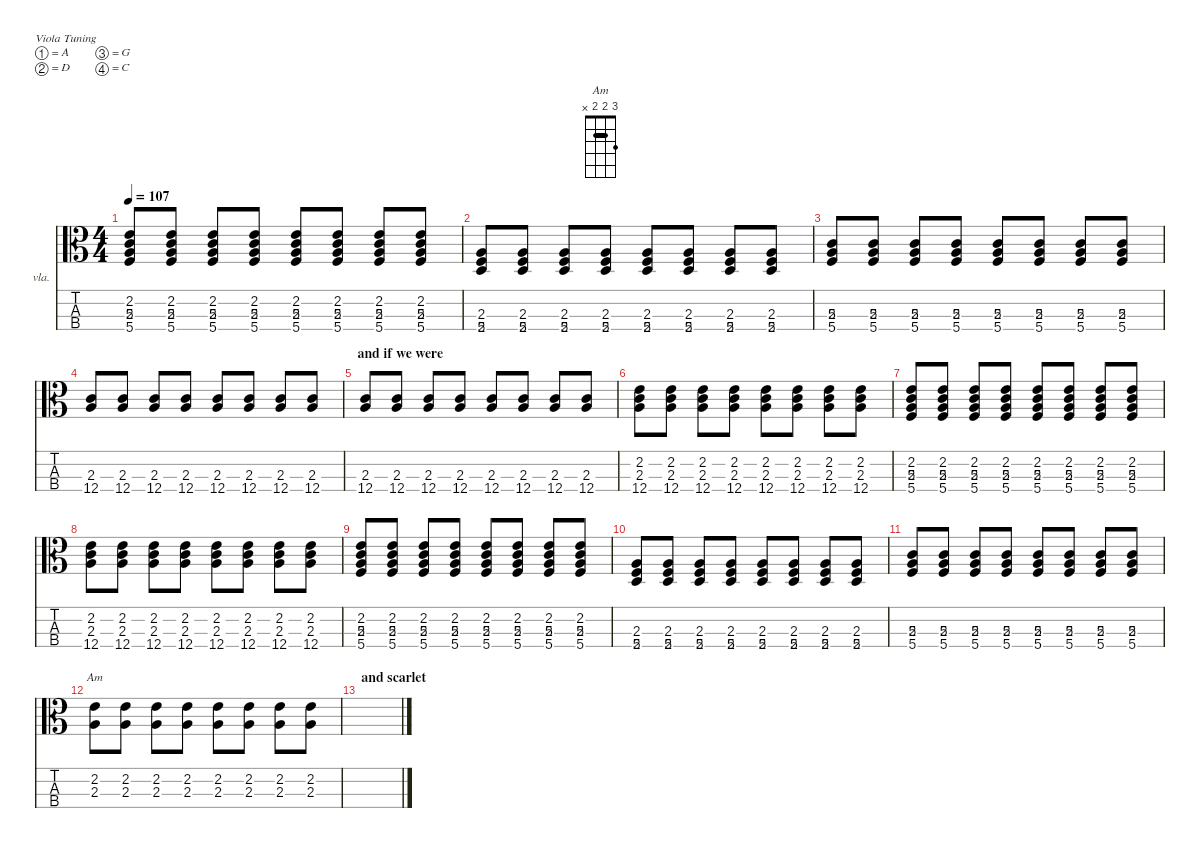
\defaultSystemsLayout 4
\hideDynamics
\bracketExtendMode nobrackets
\firstSystemTrackNameOrientation horizontal
\otherSystemsTrackNameOrientation horizontal
\track ("Viola" "vla.") {solo instrument viola}
\staff {score tabs}
\tuning (A4 D4 G3 C3)
\chord ("Am" 3 2 2 x) {showfingering false barre 2}
\ts (4 4)
\tempo 107
\clef c3
\ks aminor
(5.4 2.3 5.3 2.2).8{dy mf beam Up} (5.4 2.3 5.3 2.2).8{beam Up} (5.4 2.3 5.3 2.2).8{beam Up} (5.4 2.3 5.3 2.2).8{beam Up} (5.4 2.3 5.3 2.2).8{beam Up} (5.4 2.3 5.3 2.2).8{beam Up} (5.4 2.3 5.3 2.2).8{beam Up} (5.4 2.3 5.3 2.2).8{beam Up} |
(2.4 5.4 2.3).8{beam Up} (2.4 5.4 2.3).8{beam Up} (2.4 5.4 2.3).8{beam Up} (2.4 5.4 2.3).8{beam Up} (2.4 5.4 2.3).8{beam Up} (2.4 5.4 2.3).8{beam Up} (2.4 5.4 2.3).8{beam Up} (2.4 5.4 2.3).8{beam Up} |
(5.4 2.3 5.3).8{beam Up} (5.4 2.3 5.3).8{beam Up} (5.4 2.3 5.3).8{beam Up} (5.4 2.3 5.3).8{beam Up} (5.4 2.3 5.3).8{beam Up} (5.4 2.3 5.3).8{beam Up} (5.4 2.3 5.3).8{beam Up} (5.4 2.3 5.3).8{beam Up} |
(2.3 12.4).8{beam Up} (2.3 12.4).8{beam Up} (2.3 12.4).8{beam Up} (2.3 12.4).8{beam Up} (2.3 12.4).8{beam Up} (2.3 12.4).8{beam Up} (2.3 12.4).8{beam Up} (2.3 12.4).8{beam Up} |
\section ("" "and if we were")
(2.3 12.4).8{beam Up} (2.3 12.4).8{beam Up} (2.3 12.4).8{beam Up} (2.3 12.4).8{beam Up} (2.3 12.4).8{beam Up} (2.3 12.4).8{beam Up} (2.3 12.4).8{beam Up} (2.3 12.4).8{beam Up} |
(2.3 12.4 2.2).8{beam Down} (2.3 12.4 2.2).8{beam Down} (2.3 12.4 2.2).8{beam Down} (2.3 12.4 2.2).8{beam Down} (2.3 12.4 2.2).8{beam Down} (2.3 12.4 2.2).8{beam Down} (2.3 12.4 2.2).8{beam Down} (2.3 12.4 2.2).8{beam Down} |
(5.4 2.3 5.3 2.2).8{beam Up} (5.4 2.3 5.3 2.2).8{beam Up} (5.4 2.3 5.3 2.2).8{beam Up} (5.4 2.3 5.3 2.2).8{beam Up} (5.4 2.3 5.3 2.2).8{beam Up} (5.4 2.3 5.3 2.2).8{beam Up} (5.4 2.3 5.3 2.2).8{beam Up} (5.4 2.3 5.3 2.2).8{beam Up} |
(2.3 12.4 2.2).8{beam Down} (2.3 12.4 2.2).8{beam Down} (2.3 12.4 2.2).8{beam Down} (2.3 12.4 2.2).8{beam Down} (2.3 12.4 2.2).8{beam Down} (2.3 12.4 2.2).8{beam Down} (2.3 12.4 2.2).8{beam Down} (2.3 12.4 2.2).8{beam Down} |
(5.4 2.3 5.3 2.2).8{beam Up} (5.4 2.3 5.3 2.2).8{beam Up} (5.4 2.3 5.3 2.2).8{beam Up} (5.4 2.3 5.3 2.2).8{beam Up} (5.4 2.3 5.3 2.2).8{beam Up} (5.4 2.3 5.3 2.2).8{beam Up} (5.4 2.3 5.3 2.2).8{beam Up} (5.4 2.3 5.3 2.2).8{beam Up} |
(2.4 5.4 2.3).8{beam Up} (2.4 5.4 2.3).8{beam Up} (2.4 5.4 2.3).8{beam Up} (2.4 5.4 2.3).8{beam Up} (2.4 5.4 2.3).8{beam Up} (2.4 5.4 2.3).8{beam Up} (2.4 5.4 2.3).8{beam Up} (2.4 5.4 2.3).8{beam Up} |
(5.4 2.3 5.3).8{beam Up} (5.4 2.3 5.3).8{beam Up} (5.4 2.3 5.3).8{beam Up} (5.4 2.3 5.3).8{beam Up} (5.4 2.3 5.3).8{beam Up} (5.4 2.3 5.3).8{beam Up} (5.4 2.3 5.3).8{beam Up} (5.4 2.3 5.3).8{beam Up} |
(2.3 2.2).8{ch "Am" beam Down} (2.3 2.2).8{beam Down} (2.3 2.2).8{beam Down} (2.3 2.2).8{beam Down} (2.3 2.2).8{beam Down} (2.3 2.2).8{beam Down} (2.3 2.2).8{beam Down} (2.3 2.2).8{beam Down} |
\section ("" "and scarlet")
